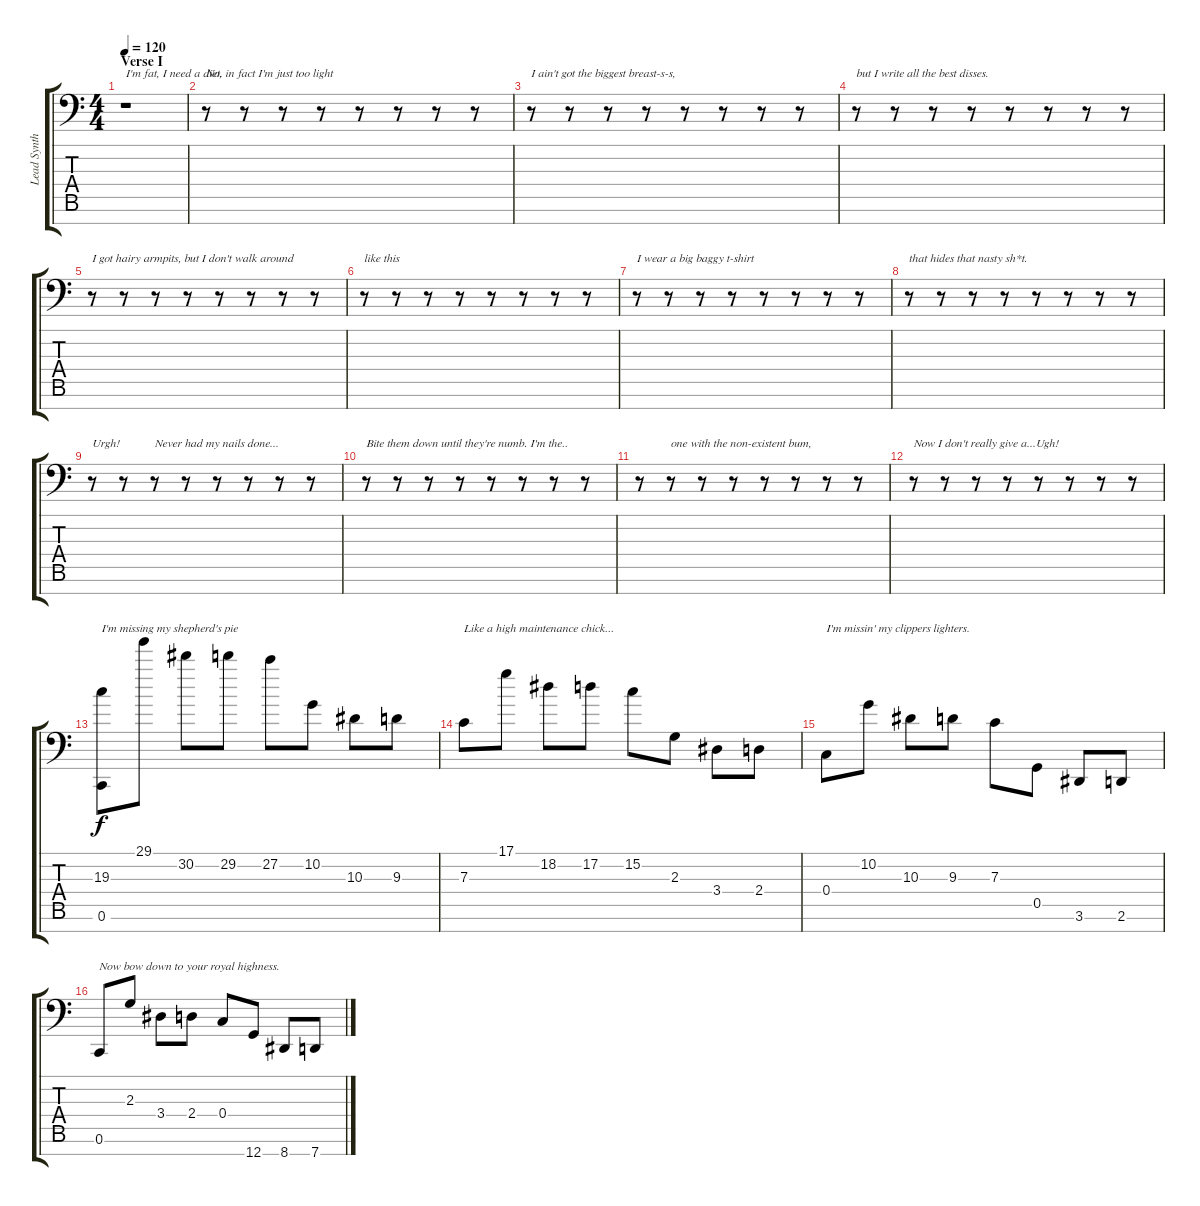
\track ("Lead Synth" "Lead Synth") {instrument lead1square}
\staff {score tabs}
\tuning (D4 A3 F3 C3 G2 C2 G-1) {hide}
\ts (4 4)
\section ("" "Verse I")
\tempo 120
\clef f4
\ks c
r.1{txt "I'm fat, I need a diet." dy f} |
r.8{txt "No, in fact I'm just too light"} r.8 r.8 r.8 r.8 r.8 r.8 r.8 |
r.8{txt "I ain't got the biggest breast-s-s, "} r.8 r.8 r.8 r.8 r.8 r.8 r.8 |
r.8{txt "but I write all the best disses."} r.8 r.8 r.8 r.8 r.8 r.8 r.8 |
r.8{txt "I got hairy armpits, but I don't walk around"} r.8 r.8 r.8 r.8 r.8 r.8 r.8 |
r.8{txt "like this"} r.8 r.8 r.8 r.8 r.8 r.8 r.8 |
r.8{txt "I wear a big baggy t-shirt"} r.8 r.8 r.8 r.8 r.8 r.8 r.8 |
r.8{txt "that hides that nasty sh*t."} r.8 r.8 r.8 r.8 r.8 r.8 r.8 |
r.8{txt "Urgh!"} r.8 r.8{txt "Never had my nails done..."} r.8 r.8 r.8 r.8 r.8 |
r.8{txt "Bite them down until they're numb. I'm the.."} r.8 r.8 r.8 r.8 r.8 r.8 r.8 |
r.8 r.8{txt "one with the non-existent bum,"} r.8 r.8 r.8 r.8 r.8 r.8 |
r.8{txt "Now I don't really give a...Ugh!"} r.8 r.8 r.8 r.8 r.8 r.8 r.8 |
(19.3 0.6).8{txt "I'm missing my shepherd's pie"} 29.1.8 30.2.8 29.2.8 27.2.8 10.2.8 10.3.8 9.3.8 |
7.3.8{txt "Like a high maintenance chick..."} 17.1.8 18.2.8 17.2.8 15.2.8 2.3.8 3.4.8 2.4.8 |
0.4.8{txt "I'm missin' my clippers lighters."} 10.2.8 10.3.8 9.3.8 7.3.8 0.5.8 3.6.8 2.6.8 |
0.6.8{txt "Now bow down to your royal highness."} 2.3.8 3.4.8 2.4.8 0.4.8 12.7.8 8.7.8 7.7.8
